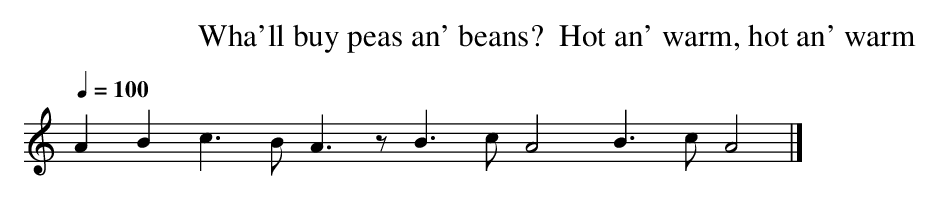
X:1
T:Wha'll buy peas an' beans?  Hot an' warm, hot an' warm
M:none
L:1/8
Q:1/4=100
K:A Minor
A2B2c3BA3z B3cA4 B3cA4|]
